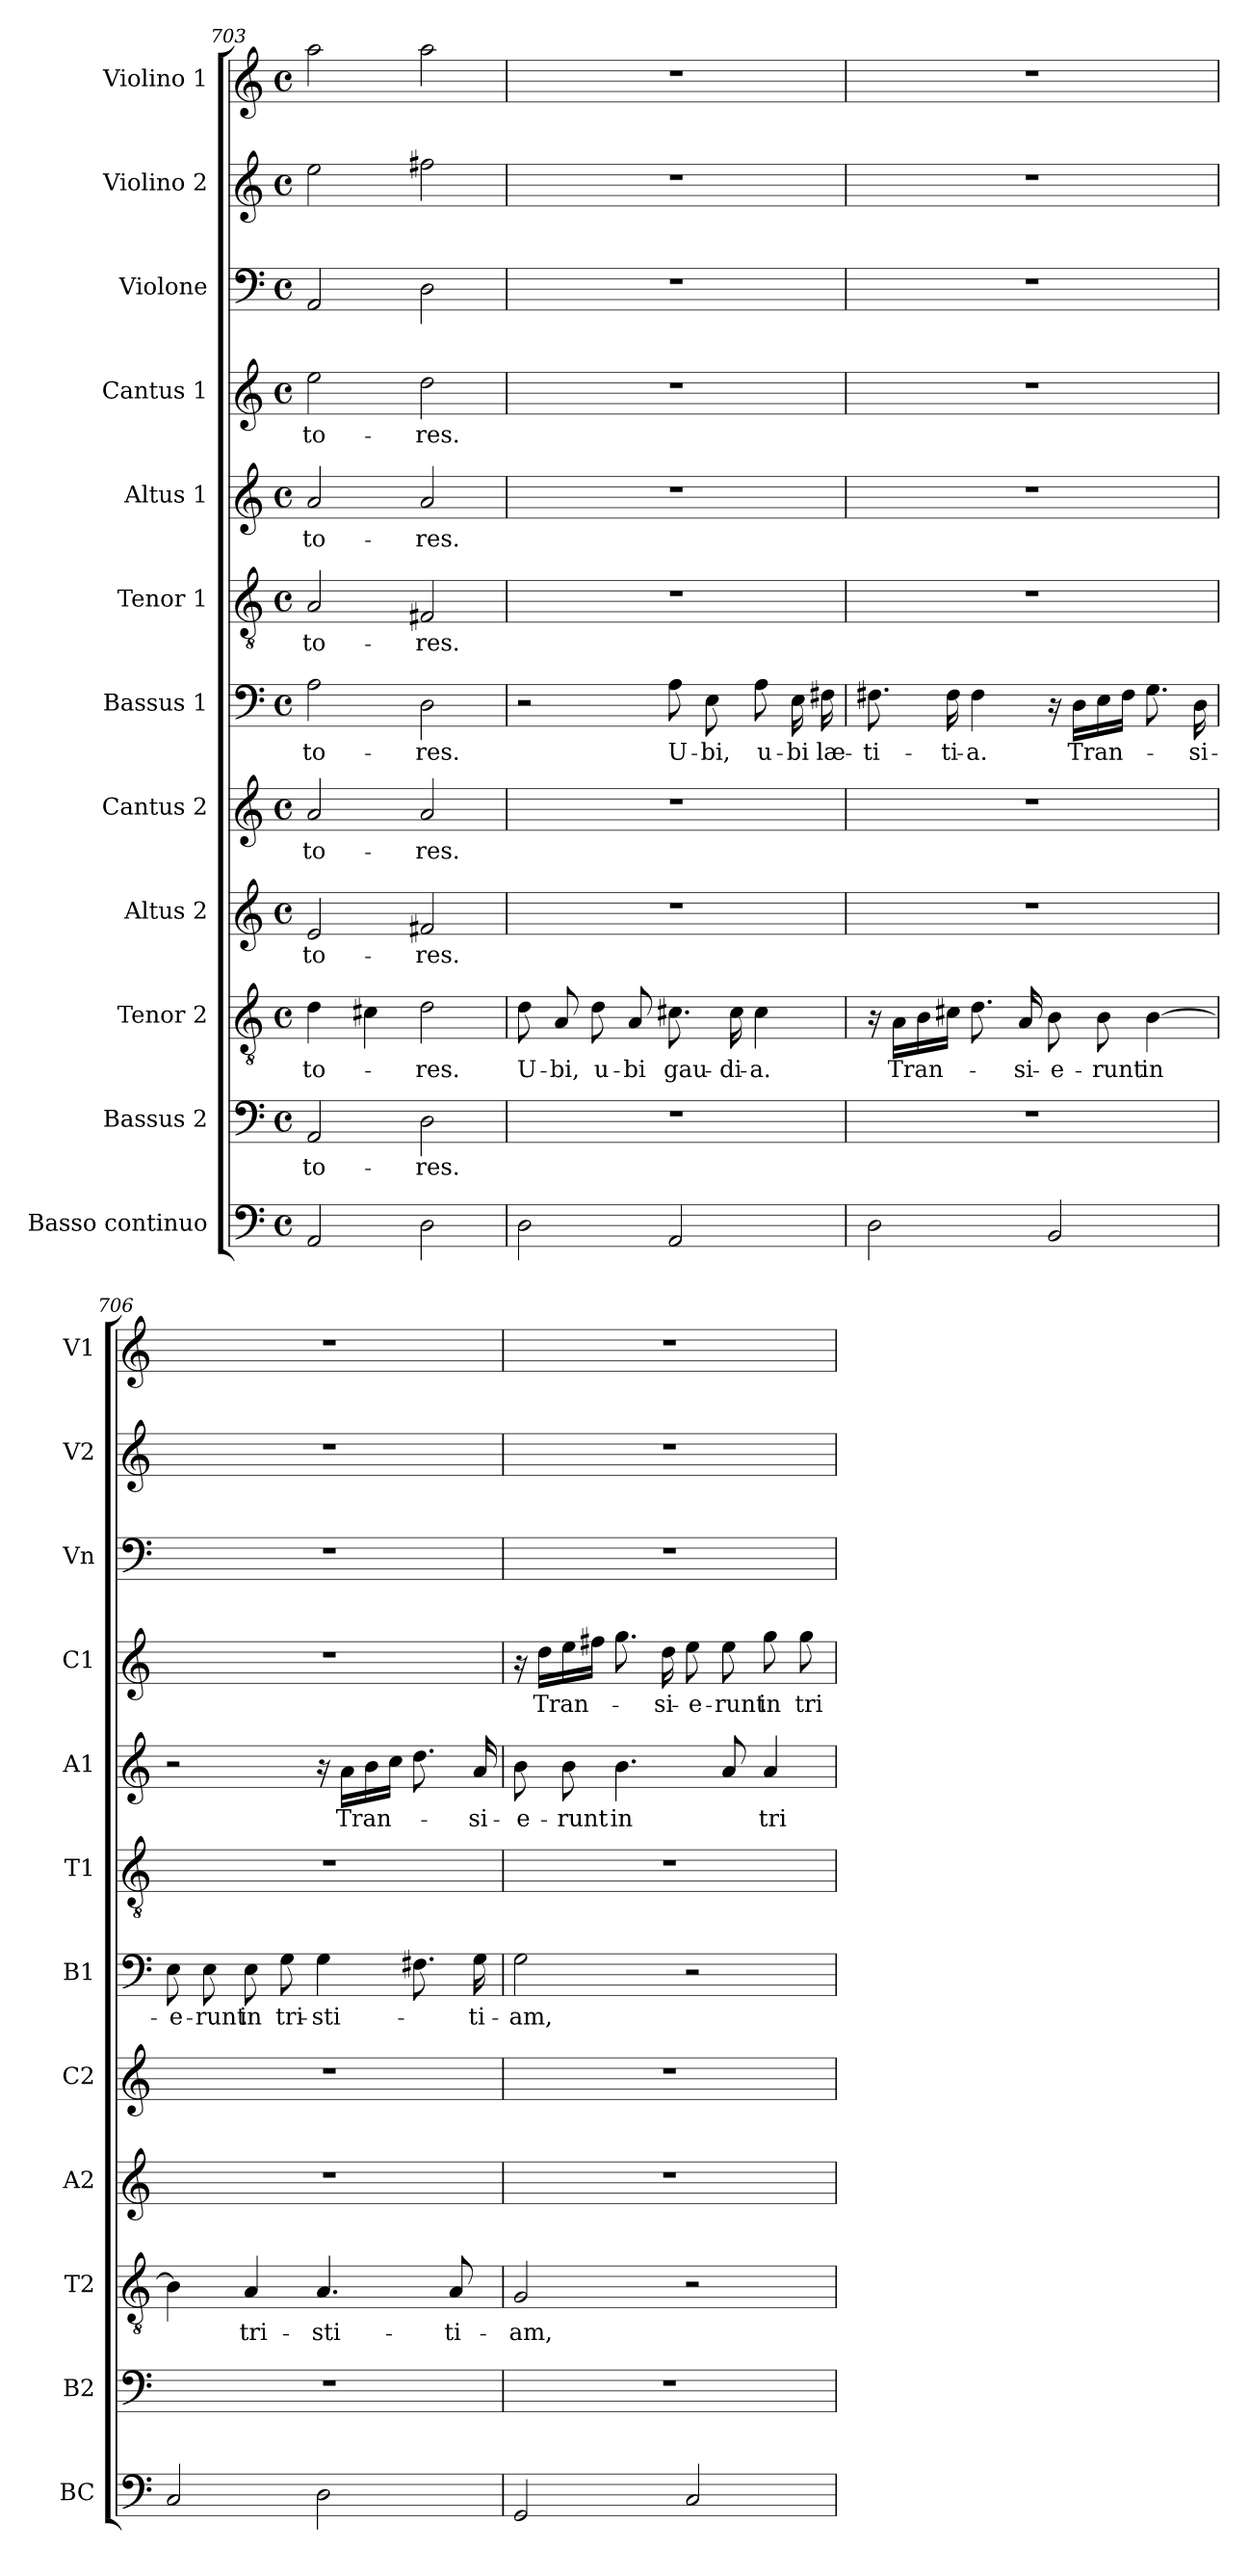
**kern	**kern	**text	**kern	**text	**kern	**text	**kern	**text	**kern	**text	**kern	**text	**kern	**text	**kern	**text	**kern	**kern	**kern
*part12	*part11	*part11	*part10	*part10	*part9	*part9	*part8	*part8	*part7	*part7	*part6	*part6	*part5	*part5	*part4	*part4	*part3	*part2	*part1
*staff12	*staff11	*staff11	*staff10	*staff10	*staff9	*staff9	*staff8	*staff8	*staff7	*staff7	*staff6	*staff6	*staff5	*staff5	*staff4	*staff4	*staff3	*staff2	*staff1
*I"Basso continuo	*I"Bassus 2	*	*I"Tenor 2	*	*I"Altus 2	*	*I"Cantus 2	*	*I"Bassus 1	*	*I"Tenor 1	*	*I"Altus 1	*	*I"Cantus 1	*	*I"Violone	*I"Violino 2	*I"Violino 1
*I'BC	*I'B2	*	*I'T2	*	*I'A2	*	*I'C2	*	*I'B1	*	*I'T1	*	*I'A1	*	*I'C1	*	*I'Vn	*I'V2	*I'V1
*clefF4	*clefF4	*	*clefGv2	*	*clefG2	*	*clefG2	*	*clefF4	*	*clefGv2	*	*clefG2	*	*clefG2	*	*clefF4	*clefG2	*clefG2
*ITrd7c12	*	*	*	*	*	*	*	*	*	*	*	*	*	*	*	*	*ITrd7c12	*	*
*k[]	*k[]	*	*k[]	*	*k[]	*	*k[]	*	*k[]	*	*k[]	*	*k[]	*	*k[]	*	*k[]	*k[]	*k[]
*C:	*C:	*	*C:	*	*C:	*	*C:	*	*C:	*	*C:	*	*C:	*	*C:	*	*C:	*C:	*C:
*M4/4	*M4/4	*	*M4/4	*	*M4/4	*	*M4/4	*	*M4/4	*	*M4/4	*	*M4/4	*	*M4/4	*	*M4/4	*M4/4	*M4/4
*met(c)	*met(c)	*	*met(c)	*	*met(c)	*	*met(c)	*	*met(c)	*	*met(c)	*	*met(c)	*	*met(c)	*	*met(c)	*met(c)	*met(c)
=703	=703	=703	=703	=703	=703	=703	=703	=703	=703	=703	=703	=703	=703	=703	=703	=703	=703	=703	=703
!	!	!LO:LY:b	!	!LO:LY:b	!	!LO:LY:b	!	!LO:LY:b	!	!LO:LY:b	!	!LO:LY:b	!	!LO:LY:b	!	!LO:LY:b	!	!	!
2AAA/	2AA/	-to-	4d\	-to-	2e/	-to-	2a/	-to-	2A\	-to-	2A/	-to-	2a/	-to-	2ee\	-to-	2AAA/	2ee\	2aa\
.	.	.	4c#X\	.	.	.	.	.	.	.	.	.	.	.	.	.	.	.	.
!	!	!LO:LY:b	!	!LO:LY:b	!	!LO:LY:b	!	!LO:LY:b	!	!LO:LY:b	!	!LO:LY:b	!	!LO:LY:b	!	!LO:LY:b	!	!	!
2DD\	2D\	-res.	2d\	-res.	2f#X/	-res.	2a/	-res.	2D\	-res.	2F#X/	-res.	2a/	-res.	2dd\	-res.	2DD\	2ff#X\	2aa\
=704	=704	=704	=704	=704	=704	=704	=704	=704	=704	=704	=704	=704	=704	=704	=704	=704	=704	=704	=704
!	!	!	!	!LO:LY:b	!	!	!	!	!	!	!	!	!	!	!	!	!	!	!
2DD\	1r	.	8d\	U-	1r	.	1r	.	2r	.	1r	.	1r	.	1r	.	1r	1r	1r
!	!	!	!	!LO:LY:b	!	!	!	!	!	!	!	!	!	!	!	!	!	!	!
.	.	.	8A/	-bi,	.	.	.	.	.	.	.	.	.	.	.	.	.	.	.
!	!	!	!	!LO:LY:b	!	!	!	!	!	!	!	!	!	!	!	!	!	!	!
.	.	.	8d\	u-	.	.	.	.	.	.	.	.	.	.	.	.	.	.	.
!	!	!	!	!LO:LY:b	!	!	!	!	!	!	!	!	!	!	!	!	!	!	!
.	.	.	8A/	-bi	.	.	.	.	.	.	.	.	.	.	.	.	.	.	.
!	!	!	!	!LO:LY:b	!	!	!	!	!	!LO:LY:b	!	!	!	!	!	!	!	!	!
2AAA/	.	.	8.c#X\	gau-	.	.	.	.	8A\	U-	.	.	.	.	.	.	.	.	.
!	!	!	!	!	!	!	!	!	!	!LO:LY:b	!	!	!	!	!	!	!	!	!
.	.	.	.	.	.	.	.	.	8E\	-bi,	.	.	.	.	.	.	.	.	.
!	!	!	!	!LO:LY:b	!	!	!	!	!	!	!	!	!	!	!	!	!	!	!
.	.	.	16c#\	-di-	.	.	.	.	.	.	.	.	.	.	.	.	.	.	.
!	!	!	!	!LO:LY:b	!	!	!	!	!	!LO:LY:b	!	!	!	!	!	!	!	!	!
.	.	.	4c#\	-a.	.	.	.	.	8A\	u-	.	.	.	.	.	.	.	.	.
!	!	!	!	!	!	!	!	!	!	!LO:LY:b	!	!	!	!	!	!	!	!	!
.	.	.	.	.	.	.	.	.	16E\	-bi	.	.	.	.	.	.	.	.	.
!	!	!	!	!	!	!	!	!	!	!LO:LY:b	!	!	!	!	!	!	!	!	!
.	.	.	.	.	.	.	.	.	16F#X\	læ-	.	.	.	.	.	.	.	.	.
=705	=705	=705	=705	=705	=705	=705	=705	=705	=705	=705	=705	=705	=705	=705	=705	=705	=705	=705	=705
!	!	!	!	!	!	!	!	!	!	!LO:LY:b	!	!	!	!	!	!	!	!	!
2DD\	1r	.	16r	.	1r	.	1r	.	8.F#X\	-ti-	1r	.	1r	.	1r	.	1r	1r	1r
!	!	!	!	!LO:LY:b	!	!	!	!	!	!	!	!	!	!	!	!	!	!	!
.	.	.	16A\LL	Tran-	.	.	.	.	.	.	.	.	.	.	.	.	.	.	.
.	.	.	16B\	.	.	.	.	.	.	.	.	.	.	.	.	.	.	.	.
!	!	!	!	!	!	!	!	!	!	!LO:LY:b	!	!	!	!	!	!	!	!	!
.	.	.	16c#X\JJ	.	.	.	.	.	16F#\	-ti-	.	.	.	.	.	.	.	.	.
!	!	!	!	!	!	!	!	!	!	!LO:LY:b	!	!	!	!	!	!	!	!	!
.	.	.	8.d\	.	.	.	.	.	4F#\	-a.	.	.	.	.	.	.	.	.	.
!	!	!	!	!LO:LY:b	!	!	!	!	!	!	!	!	!	!	!	!	!	!	!
.	.	.	16A/	-si-	.	.	.	.	.	.	.	.	.	.	.	.	.	.	.
!	!	!	!	!LO:LY:b	!	!	!	!	!	!	!	!	!	!	!	!	!	!	!
2BBB/	.	.	8B\	-e-	.	.	.	.	16r	.	.	.	.	.	.	.	.	.	.
!	!	!	!	!	!	!	!	!	!	!LO:LY:b	!	!	!	!	!	!	!	!	!
.	.	.	.	.	.	.	.	.	16D\LL	Tran-	.	.	.	.	.	.	.	.	.
!	!	!	!	!LO:LY:b	!	!	!	!	!	!	!	!	!	!	!	!	!	!	!
.	.	.	8B\	-runt	.	.	.	.	16E\	.	.	.	.	.	.	.	.	.	.
.	.	.	.	.	.	.	.	.	16F#\JJ	.	.	.	.	.	.	.	.	.	.
!	!	!	!	!LO:LY:b	!	!	!	!	!	!	!	!	!	!	!	!	!	!	!
.	.	.	[4B\	in	.	.	.	.	8.G\	.	.	.	.	.	.	.	.	.	.
!	!	!	!	!	!	!	!	!	!	!LO:LY:b	!	!	!	!	!	!	!	!	!
.	.	.	.	.	.	.	.	.	16D\	-si-	.	.	.	.	.	.	.	.	.
!!LO:PB:g=z
=706	=706	=706	=706	=706	=706	=706	=706	=706	=706	=706	=706	=706	=706	=706	=706	=706	=706	=706	=706
!	!	!	!	!	!	!	!	!	!	!LO:LY:b	!	!	!	!	!	!	!	!	!
2CC/	1r	.	4B\]	.	1r	.	1r	.	8E\	-e-	1r	.	2r	.	1r	.	1r	1r	1r
!	!	!	!	!	!	!	!	!	!	!LO:LY:b	!	!	!	!	!	!	!	!	!
.	.	.	.	.	.	.	.	.	8E\	-runt	.	.	.	.	.	.	.	.	.
!	!	!	!	!LO:LY:b	!	!	!	!	!	!LO:LY:b	!	!	!	!	!	!	!	!	!
.	.	.	4A/	tri-	.	.	.	.	8E\	in	.	.	.	.	.	.	.	.	.
!	!	!	!	!	!	!	!	!	!	!LO:LY:b	!	!	!	!	!	!	!	!	!
.	.	.	.	.	.	.	.	.	8G\	tri-	.	.	.	.	.	.	.	.	.
!	!	!	!	!LO:LY:b	!	!	!	!	!	!LO:LY:b	!	!	!	!	!	!	!	!	!
2DD\	.	.	4.A/	-sti-	.	.	.	.	4G\	-sti-	.	.	16r	.	.	.	.	.	.
!	!	!	!	!	!	!	!	!	!	!	!	!	!	!LO:LY:b	!	!	!	!	!
.	.	.	.	.	.	.	.	.	.	.	.	.	16a\LL	Tran-	.	.	.	.	.
.	.	.	.	.	.	.	.	.	.	.	.	.	16b\	.	.	.	.	.	.
.	.	.	.	.	.	.	.	.	.	.	.	.	16cc\JJ	.	.	.	.	.	.
.	.	.	.	.	.	.	.	.	8.F#X\	.	.	.	8.dd\	.	.	.	.	.	.
!	!	!	!	!LO:LY:b	!	!	!	!	!	!	!	!	!	!	!	!	!	!	!
.	.	.	8A/	-ti-	.	.	.	.	.	.	.	.	.	.	.	.	.	.	.
!	!	!	!	!	!	!	!	!	!	!LO:LY:b	!	!	!	!LO:LY:b	!	!	!	!	!
.	.	.	.	.	.	.	.	.	16G\	-ti-	.	.	16a/	-si-	.	.	.	.	.
=707	=707	=707	=707	=707	=707	=707	=707	=707	=707	=707	=707	=707	=707	=707	=707	=707	=707	=707	=707
!	!	!	!	!LO:LY:b	!	!	!	!	!	!LO:LY:b	!	!	!	!LO:LY:b	!	!	!	!	!
2GGG/	1r	.	2G/	-am,	1r	.	1r	.	2G\	-am,	1r	.	8b\	-e-	16r	.	1r	1r	1r
!	!	!	!	!	!	!	!	!	!	!	!	!	!	!	!	!LO:LY:b	!	!	!
.	.	.	.	.	.	.	.	.	.	.	.	.	.	.	16dd\LL	Tran-	.	.	.
!	!	!	!	!	!	!	!	!	!	!	!	!	!	!LO:LY:b	!	!	!	!	!
.	.	.	.	.	.	.	.	.	.	.	.	.	8b\	-runt	16ee\	.	.	.	.
.	.	.	.	.	.	.	.	.	.	.	.	.	.	.	16ff#X\JJ	.	.	.	.
!	!	!	!	!	!	!	!	!	!	!	!	!	!	!LO:LY:b	!	!	!	!	!
.	.	.	.	.	.	.	.	.	.	.	.	.	4.b\	in	8.gg\	.	.	.	.
!	!	!	!	!	!	!	!	!	!	!	!	!	!	!	!	!LO:LY:b	!	!	!
.	.	.	.	.	.	.	.	.	.	.	.	.	.	.	16dd\	-si-	.	.	.
!	!	!	!	!	!	!	!	!	!	!	!	!	!	!	!	!LO:LY:b	!	!	!
2CC/	.	.	2r	.	.	.	.	.	2r	.	.	.	.	.	8ee\	-e-	.	.	.
!	!	!	!	!	!	!	!	!	!	!	!	!	!	!	!	!LO:LY:b	!	!	!
.	.	.	.	.	.	.	.	.	.	.	.	.	8a/	.	8ee\	-runt	.	.	.
!	!	!	!	!	!	!	!	!	!	!	!	!	!	!LO:LY:b	!	!LO:LY:b	!	!	!
.	.	.	.	.	.	.	.	.	.	.	.	.	4a/	tri-	8gg\	in	.	.	.
!	!	!	!	!	!	!	!	!	!	!	!	!	!	!	!	!LO:LY:b	!	!	!
.	.	.	.	.	.	.	.	.	.	.	.	.	.	.	8gg\	tri-	.	.	.
=	=	=	=	=	=	=	=	=	=	=	=	=	=	=	=	=	=	=	=
*-	*-	*-	*-	*-	*-	*-	*-	*-	*-	*-	*-	*-	*-	*-	*-	*-	*-	*-	*-
